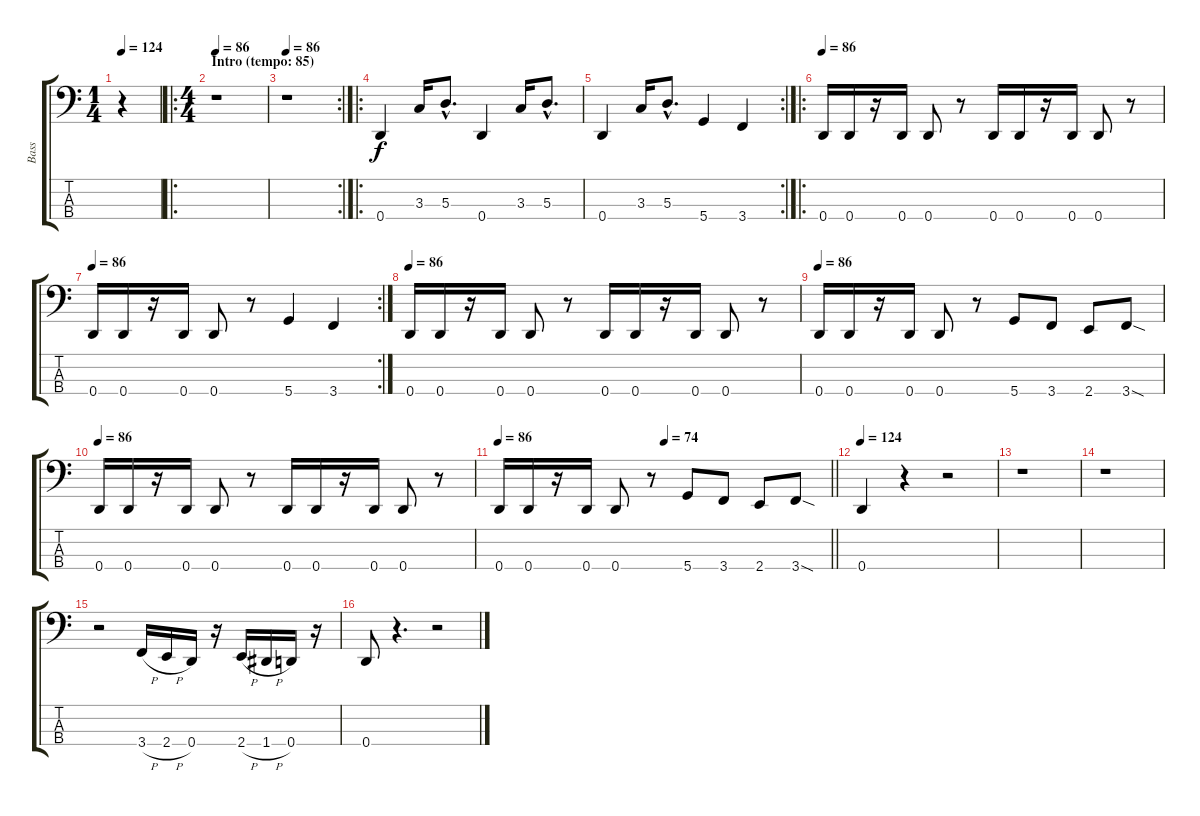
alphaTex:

\track ("Bass" "Bass") {instrument electricbassfinger}
\staff {score tabs}
\tuning (G2 D2 A1 D1) {hide}
\ts (1 4)
\tempo 124
\tempo 86
\tempo 124
\clef f4
\ks c
r.4{dy f instrument electricbassfinger} |
\ro
\ts (4 4)
\section ("" "Intro (tempo: 85)")
\tempo 86
r.1 |
\rc 2
\tempo 86
r.1 |
\ro
0.4.4 3.3.16 5.3{hac}.8{d} 0.4.4 3.3.16 5.3{hac}.8{d} |
\rc 2
0.4.4 3.3.16 5.3{hac}.8{d} 5.4.4 3.4.4 |
\ro
\tempo 86
0.4.16 0.4.16 r.16 0.4.16 0.4.8 r.8 0.4.16 0.4.16 r.16 0.4.16 0.4.8 r.8 |
\rc 2
\tempo 86
0.4.16 0.4.16 r.16 0.4.16 0.4.8 r.8 5.4.4 3.4.4 |
\tempo 86
0.4.16 0.4.16 r.16 0.4.16 0.4.8 r.8 0.4.16 0.4.16 r.16 0.4.16 0.4.8 r.8 |
\tempo 86
0.4.16 0.4.16 r.16 0.4.16 0.4.8 r.8 5.4.8 3.4.8 2.4.8 3.4{sod}.8 |
\tempo 86
0.4.16 0.4.16 r.16 0.4.16 0.4.8 r.8 0.4.16 0.4.16 r.16 0.4.16 0.4.8 r.8 |
\tempo 86
\tempo (74 0.5)
\barLineRight lightlight
0.4.16 0.4.16 r.16 0.4.16 0.4.8 r.8 5.4.8 3.4.8 2.4.8 3.4{sod}.8 |
\tempo 124
0.4.4 r.4 r.2 |
r.1 |
r.1 |
r.2 3.4{h}.16 2.4{h}.16 0.4.16 r.16 2.4{h}.16 1.4{h}.16 0.4.16 r.16 |
0.4.8 r.4{d} r.2
